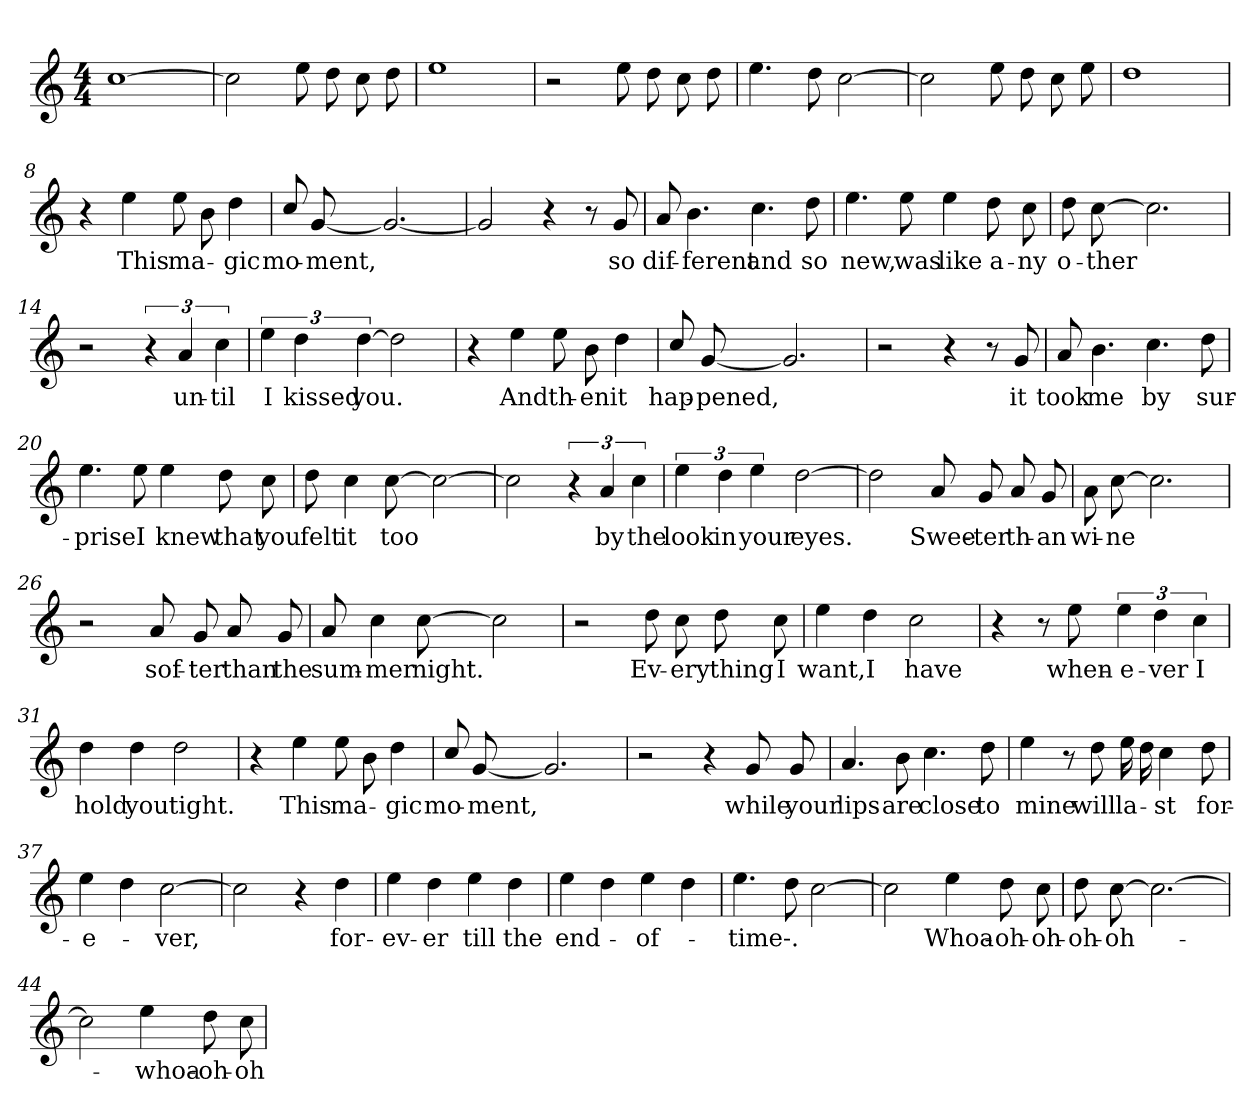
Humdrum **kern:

**kern	**text
*part1	*part1
*staff1	*staff1
*clefG2	*
*k[]	*
*M4/4	*
=1	=1
[>1cc	.
=2	=2
2cc\]	.
8ee\L	.
8dd\	.
8cc\L	.
8dd\	.
=3	=3
1ee	.
=4	=4
2r	.
8ee\L	.
8dd\	.
8cc\L	.
8dd\	.
=5	=5
4.ee\	.
8dd\	.
[>2cc\	.
!!LO:LB:g=z
=6	=6
2cc\]	.
8ee\L	.
8dd\	.
8cc\L	.
8ee\	.
=7	=7
1dd	.
=8	=8
4r	.
4ee\	This
8ee\L	ma-
8b\	.
4dd\	gic
=9	=9
8cc/L	mo-
[<8g/	ment,
2.g/_	.
=10	=10
2g/]	.
4r	.
8r	.
8g/	so
!!LO:LB:g=z
=11	=11
8a/	dif-
4.b\	ferent
4.cc\	and
8dd\	so
=12	=12
4.ee\	new,
8ee\	was
4ee\	like
8dd\L	a-
8cc\	ny
=13	=13
8dd\L	o-
[>8cc\	ther
2.cc\]	.
=14	=14
2r	.
6r	.
6a/	un-
6cc\	til
!!LO:LB:g=z
=15	=15
6ee\	I
6dd\	kissed
[>6dd\	you.
2dd\]	.
=16	=16
4r	.
4ee\	And
8ee\L	th-
8b\	en
4dd\	it
=17	=17
8cc/L	hap-
[<8g/	pened,
2.g/]	.
=18	=18
2r	.
4r	.
8r	.
8g/	it
!!LO:LB:g=z
=19	=19
8a/	took
4.b\	me
4.cc\	by
8dd\	sur-
=20	=20
4.ee\	prise
8ee\	I
4ee\	knew
8dd\L	that
8cc\	you
=21	=21
8dd\	felt
4cc\	it
[>8cc\	too
2cc\_	.
=22	=22
2cc\]	.
6r	.
6a/	by
6cc\	the
!!LO:LB:g=z
=23	=23
6ee\	look
6dd\	in
6ee\	your
[>2dd\	eyes.
=24	=24
2dd\]	.
8a/L	Swee-
8g/	ter
8a/L	th-
8g/	an
=25	=25
8a\L	wi-
[>8cc\	ne
2.cc\]	.
=26	=26
2r	.
8a/L	sof-
8g/	ter
8a/L	than
8g/	the
!!LO:LB:g=z
=27	=27
8a/	sum-
4cc\	mer
[>8cc\	night.
2cc\]	.
=28	=28
2r	.
8dd\L	Ev-
8cc\	ery
8dd\L	thing
8cc\	I
=29	=29
4ee\	want,
4dd\	I
2cc\	have
=30	=30
4r	.
8r	.
8ee\	when-
6ee\	e-
6dd\	ver
6cc\	I
!!LO:PB:g=z
=31	=31
4dd\	hold
4dd\	you
2dd\	tight.
=32	=32
4r	.
4ee\	This
8ee\L	ma-
8b\	.
4dd\	gic
=33	=33
8cc/L	mo-
[<8g/	ment,
2.g/]	.
=34	=34
2r	.
4r	.
8g/L	while
8g/	your
!!LO:LB:g=z
=35	=35
4.a/	lips
8b\	are
4.cc\	close
8dd\	to
=36	=36
4ee\	mine
8r	.
8dd\	will
16ee\LL	la-
16dd\J	.
4cc\	st
8dd\	for-
=37	=37
4ee\	e-
4dd\	.
[>2cc\	ver,
=38	=38
2cc\]	.
4r	.
4dd\	for-
!!LO:LB:g=z
=39	=39
4ee\	ev-
4dd\	er
4ee\	till
4dd\	the
=40	=40
4ee\	end-
4dd\	.
4ee\	of-
4dd\	.
=41	=41
4.ee\	time-.
8dd\	.
[>2cc\	.
=42	=42
2cc\]	.
4ee\	Whoa-
8dd\L	oh-
8cc\	oh-
!!LO:LB:g=z
=43	=43
8dd\L	oh-
[>8cc\	oh-
2.cc\_	.
=44	=44
2cc\]	.
4ee\	whoa-
8dd\L	oh-
8cc\	oh
=	=
*-	*-
